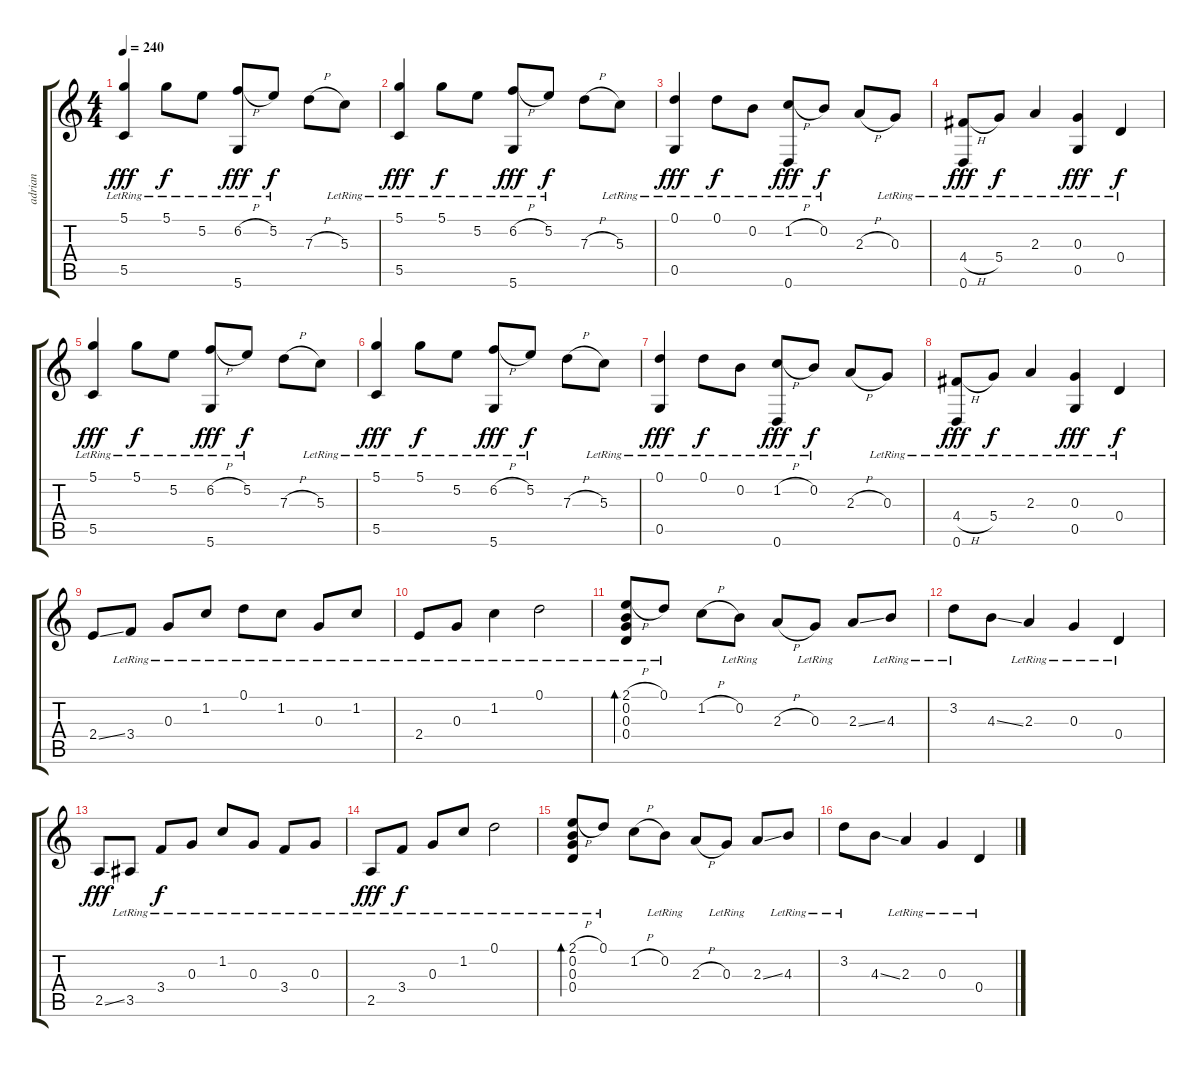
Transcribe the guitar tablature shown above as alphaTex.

\track ("adrian" "adrian") {instrument acousticguitarsteel}
\staff {score tabs}
\tuning (D4 B3 G3 D3 G2 D2) {hide}
\ts (4 4)
\tempo 240
\clef g2
\ks c
(5.1{lr} 5.5{lr}).4{dy fff} 5.1{lr}.8{dy f} 5.2{lr}.8 (6.2{h} 5.6{lr}).8{dy fff} 5.2{lr}.8{dy f} 7.3{h}.8 5.3{lr}.8 |
(5.1{lr} 5.5{lr}).4{dy fff} 5.1{lr}.8{dy f} 5.2{lr}.8 (6.2{h} 5.6{lr}).8{dy fff} 5.2{lr}.8{dy f} 7.3{h}.8 5.3{lr}.8 |
(0.1{lr} 0.5{lr}).4{dy fff} 0.1{lr}.8{dy f} 0.2{lr}.8 (1.2{h} 0.6{lr}).8{dy fff} 0.2{lr}.8{dy f} 2.3{h}.8 0.3{lr}.8 |
(4.4{h} 0.6{lr}).8{dy fff} 5.4{lr}.8{dy f} 2.3{lr}.4 (0.3{lr} 0.5{lr}).4{dy fff} 0.4{lr}.4{dy f} |
(5.1{lr} 5.5{lr}).4{dy fff} 5.1{lr}.8{dy f} 5.2{lr}.8 (6.2{h} 5.6{lr}).8{dy fff} 5.2{lr}.8{dy f} 7.3{h}.8 5.3{lr}.8 |
(5.1{lr} 5.5{lr}).4{dy fff} 5.1{lr}.8{dy f} 5.2{lr}.8 (6.2{h} 5.6{lr}).8{dy fff} 5.2{lr}.8{dy f} 7.3{h}.8 5.3{lr}.8 |
(0.1{lr} 0.5{lr}).4{dy fff} 0.1{lr}.8{dy f} 0.2{lr}.8 (1.2{h} 0.6{lr}).8{dy fff} 0.2{lr}.8{dy f} 2.3{h}.8 0.3{lr}.8 |
(4.4{h} 0.6{lr}).8{dy fff} 5.4{lr}.8{dy f} 2.3{lr}.4 (0.3{lr} 0.5{lr}).4{dy fff} 0.4{lr}.4{dy f} |
2.4{ss}.8 3.4{lr}.8 0.3{lr}.8 1.2{lr}.8 0.1{lr}.8 1.2{lr}.8 0.3{lr}.8 1.2{lr}.8 |
2.4{lr}.8 0.3{lr}.8 1.2{lr}.4 0.1{lr}.2 |
(2.1{h} 0.2{lr} 0.3{lr} 0.4{lr}).8{bd 480} 0.1{lr}.8 1.2{h}.8 0.2{lr}.8 2.3{h}.8 0.3{lr}.8 2.3{ss}.8 4.3{lr}.8 |
3.2{lr}.8 4.3{ss}.8 2.3{lr}.4 0.3{lr}.4 0.4{lr}.4 |
2.5{ss}.8{dy fff} 3.5{lr}.8 3.4{lr}.8{dy f} 0.3{lr}.8 1.2{lr}.8 0.3{lr}.8 3.4{lr}.8 0.3{lr}.8 |
2.5{lr}.8{dy fff} 3.4{lr}.8{dy f} 0.3{lr}.8 1.2{lr}.8 0.1{lr}.2 |
(2.1{h} 0.2{lr} 0.3{lr} 0.4{lr}).8{bd 480} 0.1{lr}.8 1.2{h}.8 0.2{lr}.8 2.3{h}.8 0.3{lr}.8 2.3{ss}.8 4.3{lr}.8 |
3.2{lr}.8 4.3{ss}.8 2.3{lr}.4 0.3{lr}.4 0.4{lr}.4
